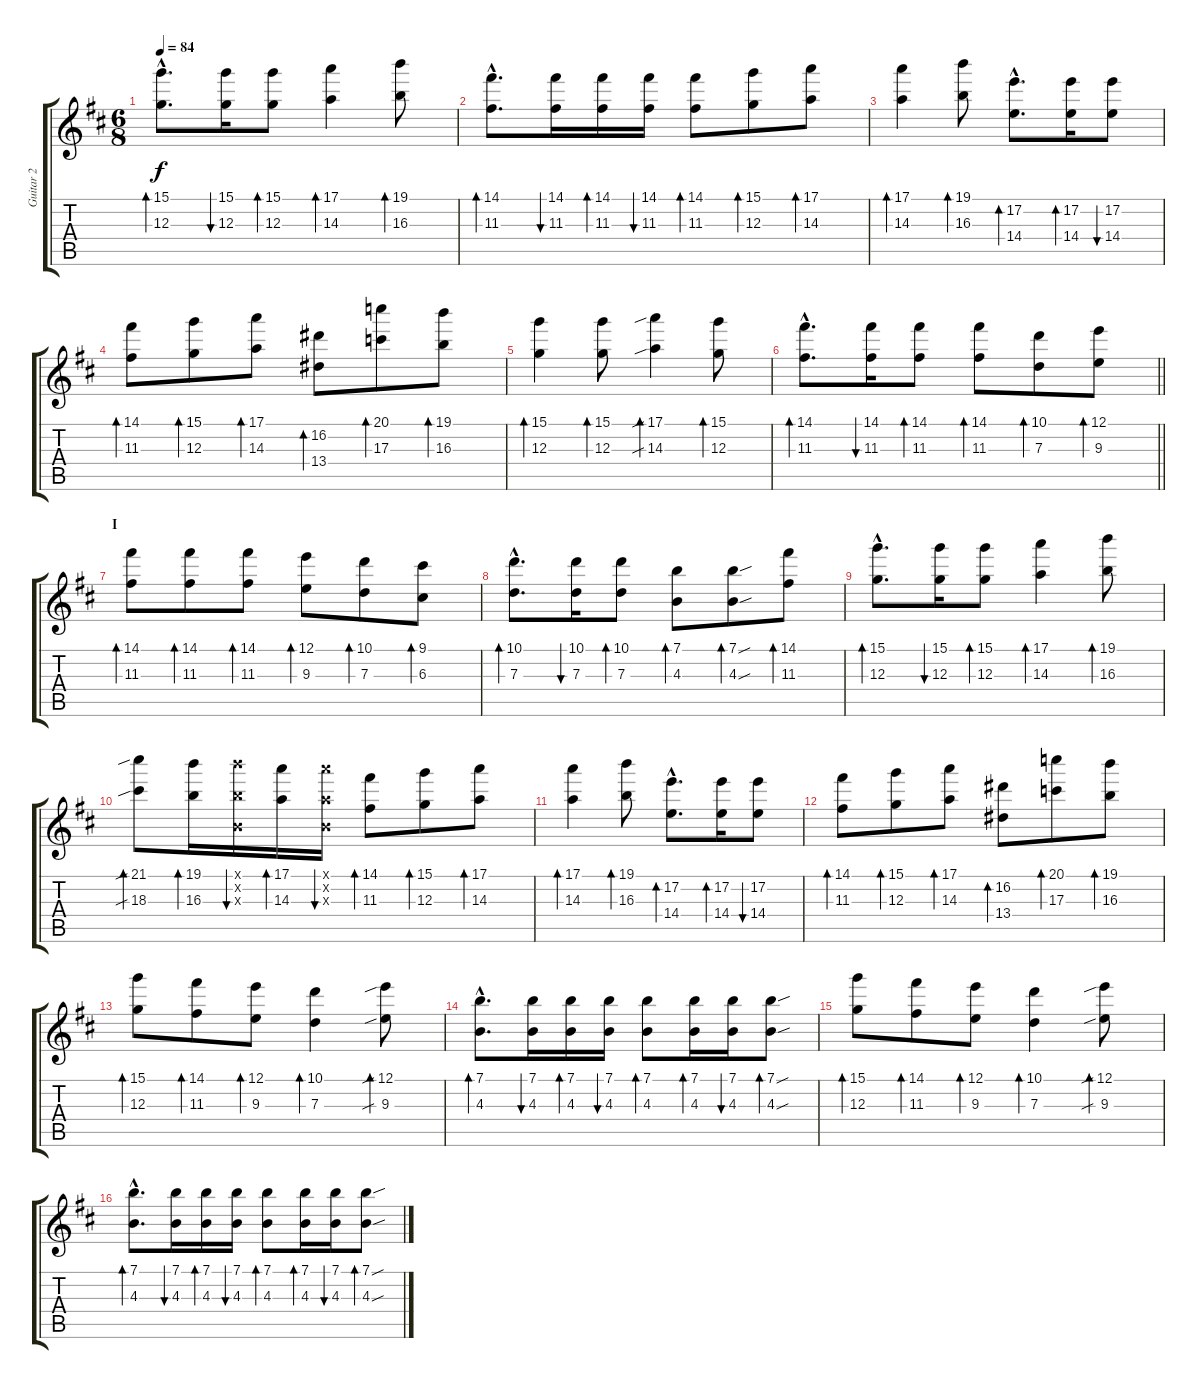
\track ("Guitar 2" "Guitar 2") {instrument acousticguitarsteel}
\staff {score tabs}
\tuning (E4 B3 G3 D3 A2 E2) {hide}
\ts (6 8)
\tempo 84
\clef g2
\ks d
(15.1{hac} 12.3{hac}).8{d bd 30 dy f} (15.1 12.3).16{bu 30} (15.1 12.3).8{bd 30} (17.1 14.3).4{bd 30} (19.1 16.3).8{bd 30} |
(14.1{hac} 11.3{hac}).8{d bd 30} (14.1 11.3).16{bu 30} (14.1 11.3).16{bd 30} (14.1 11.3).16{bu 30} (14.1 11.3).8{bd 30} (15.1 12.3).8{bd 30} (17.1 14.3).8{bd 30} |
(17.1 14.3).4{bd 30} (19.1 16.3).8{bd 30} (17.2{hac} 14.4{hac}).8{d bd 30} (17.2 14.4).16{bd 30} (17.2 14.4).8{bu 30} |
(14.1 11.3).8{bd 30} (15.1 12.3).8{bd 30} (17.1 14.3).8{bd 30} (16.2 13.4).8{bd 30} (20.1 17.3).8{bd 30} (19.1 16.3).8{bd 30} |
(15.1 12.3).4{bd 30} (15.1 12.3).8{bd 30} (17.1{sib} 14.3{sib}).4{bd 30} (15.1 12.3).8{bd 30} |
\barLineRight lightlight
(14.1{hac} 11.3{hac}).8{d bd 30} (14.1 11.3).16{bu 30} (14.1 11.3).8{bd 30} (14.1 11.3).8{bd 30} (10.1 7.3).8{bd 30} (12.1 9.3).8{bd 30} |
\section ("" "I")
(14.1 11.3).8{bd 30} (14.1 11.3).8{bd 30} (14.1 11.3).8{bd 30} (12.1 9.3).8{bd 30} (10.1 7.3).8{bd 30} (9.1 6.3).8{bd 30} |
(10.1{hac} 7.3{hac}).8{d bd 30} (10.1 7.3).16{bu 30} (10.1 7.3).8{bd 30} (7.1 4.3).8{bd 30} (7.1{sou} 4.3{sou}).8{bd 30} (14.1 11.3).8{bd 30} |
(15.1{hac} 12.3{hac}).8{d bd 30} (15.1 12.3).16{bu 30} (15.1 12.3).8{bd 30} (17.1 14.3).4{bd 30} (19.1 16.3).8{bd 30} |
(21.1{sib} 18.3{sib}).8{bd 30} (19.1 16.3).16{bd 30} (19.1{x} 0.2{x} 16.3{x}).16{bu 30} (17.1 14.3).16{bd 30} (17.1{x} 0.2{x} 14.3{x}).16{bu 30} (14.1 11.3).8{bd 30} (15.1 12.3).8{bd 30} (17.1 14.3).8{bd 30} |
(17.1 14.3).4{bd 30} (19.1 16.3).8{bd 30} (17.2{hac} 14.4{hac}).8{d bd 30} (17.2 14.4).16{bd 30} (17.2 14.4).8{bu 30} |
(14.1 11.3).8{bd 30} (15.1 12.3).8{bd 30} (17.1 14.3).8{bd 30} (16.2 13.4).8{bd 30} (20.1 17.3).8{bd 30} (19.1 16.3).8{bd 30} |
(15.1 12.3).8{bd 30} (14.1 11.3).8{bd 30} (12.1 9.3).8{bd 30} (10.1 7.3).4{bd 30} (12.1{sib} 9.3{sib}).8{bd 30} |
(7.1{hac} 4.3{hac}).8{d bd 30} (7.1 4.3).16{bu 30} (7.1 4.3).16{bd 30} (7.1 4.3).16{bu 30} (7.1 4.3).8{bd 30} (7.1 4.3).16{bd 30} (7.1 4.3).16{bu 30} (7.1{sou} 4.3{sou}).8{bd 30} |
(15.1 12.3).8{bd 30} (14.1 11.3).8{bd 30} (12.1 9.3).8{bd 30} (10.1 7.3).4{bd 30} (12.1{sib} 9.3{sib}).8{bd 30} |
(7.1{hac} 4.3{hac}).8{d bd 30} (7.1 4.3).16{bu 30} (7.1 4.3).16{bd 30} (7.1 4.3).16{bu 30} (7.1 4.3).8{bd 30} (7.1 4.3).16{bd 30} (7.1 4.3).16{bu 30} (7.1{sou} 4.3{sou}).8{bd 30}
